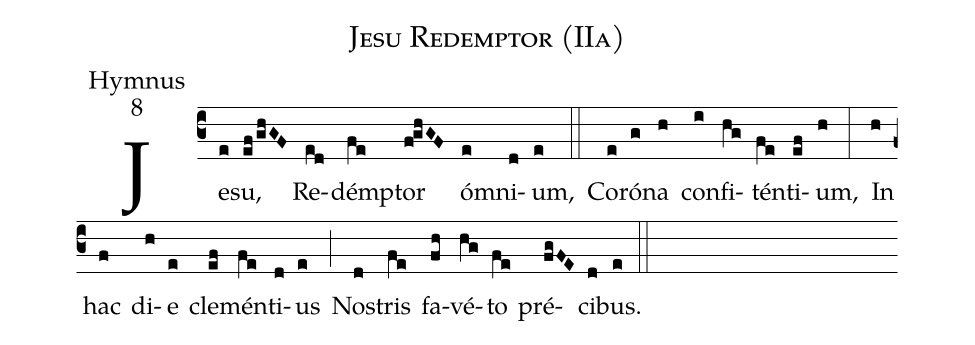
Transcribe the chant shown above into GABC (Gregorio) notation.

name:Jesu Redemptor (IIa);
office-part:Hymnus;
mode:8;
%%
(c3) Je(e)su,(ef/ghGF) Re(ed)démp(fe)tor(f!ghGF) ó(e)mni(d)um,(e) (::)
Co(e)ró(g)na(h) con(i)fi(hg)tén(fe)ti(ef)um,(h) (:)
In(h) hac(f) di(h)e(e) cle(ef)mén(fe)ti(d)us(e) (;) No(d)stris(fe) fa(fh)vé(hg)to(fe) pré(fgFE)ci(d)bus.(e) (::)
